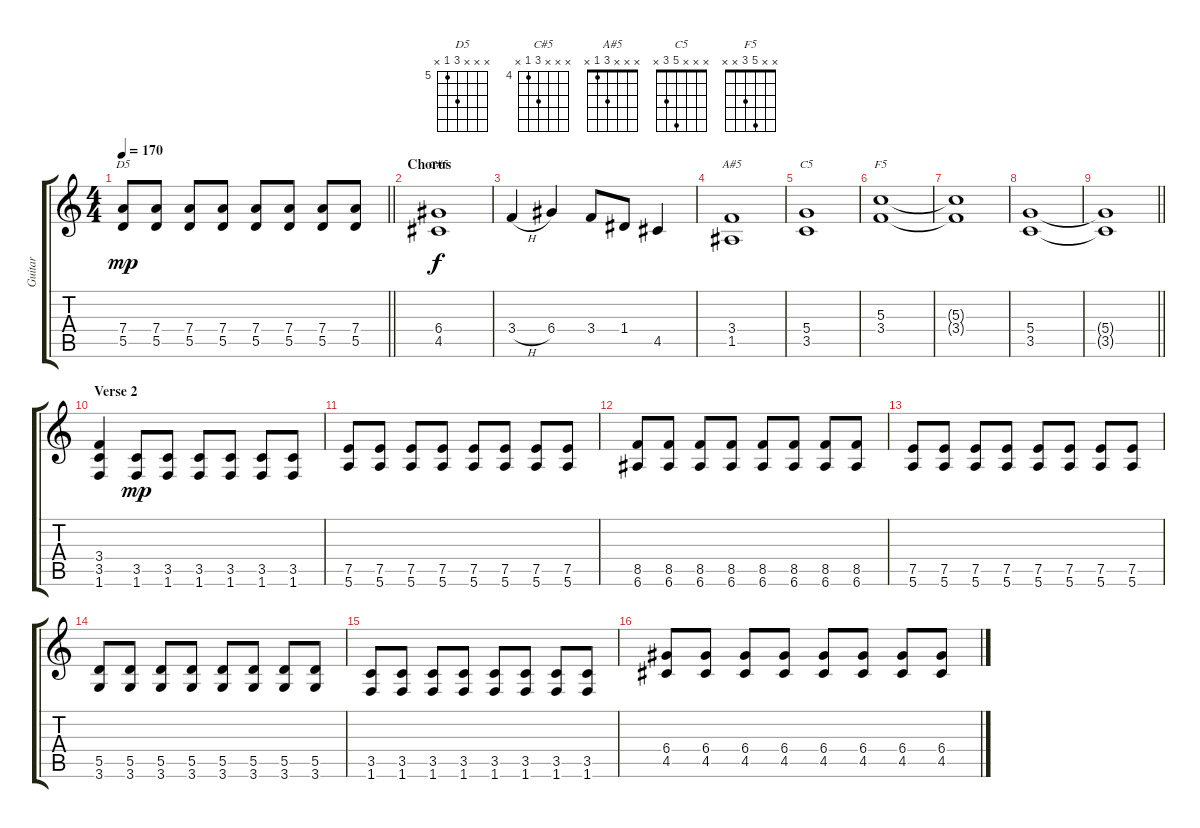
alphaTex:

\track ("Guitar" "Guitar") {instrument overdrivenguitar}
\staff {score tabs}
\tuning (E4 B3 G3 D3 A2 E2) {hide}
\chord ("D5" x x x 7 5 x) {firstfret 5}
\chord ("C#5" x x x 6 4 x) {firstfret 4}
\chord ("A#5" x x x 3 1 x)
\chord ("C5" x x x 5 3 x)
\chord ("F5" x x 5 3 x x)
\ts (4 4)
\tempo 170
\clef g2
\barLineRight lightlight
\ks c
(7.4 5.5).8{ch "D5" dy mp} (7.4 5.5).8 (7.4 5.5).8 (7.4 5.5).8 (7.4 5.5).8 (7.4 5.5).8 (7.4 5.5).8 (7.4 5.5).8 |
\section ("" "Chorus")
(6.4 4.5).1{ch "C#5" dy f} |
3.4{h}.4 6.4.4 3.4.8 1.4.8 4.5.4 |
(3.4 1.5).1{ch "A#5"} |
(5.4 3.5).1{ch "C5"} |
(5.3 3.4).1{ch "F5"} |
(5.3{t} 3.4{t}).1 |
(5.4 3.5).1 |
\barLineRight lightlight
(5.4{t} 3.5{t}).1 |
\section ("" "Verse 2")
(3.4 3.5 1.6).4 (3.5 1.6).8{dy mp} (3.5 1.6).8 (3.5 1.6).8 (3.5 1.6).8 (3.5 1.6).8 (3.5 1.6).8 |
(7.5 5.6).8 (7.5 5.6).8 (7.5 5.6).8 (7.5 5.6).8 (7.5 5.6).8 (7.5 5.6).8 (7.5 5.6).8 (7.5 5.6).8 |
(8.5 6.6).8 (8.5 6.6).8 (8.5 6.6).8 (8.5 6.6).8 (8.5 6.6).8 (8.5 6.6).8 (8.5 6.6).8 (8.5 6.6).8 |
(7.5 5.6).8 (7.5 5.6).8 (7.5 5.6).8 (7.5 5.6).8 (7.5 5.6).8 (7.5 5.6).8 (7.5 5.6).8 (7.5 5.6).8 |
(5.5 3.6).8 (5.5 3.6).8 (5.5 3.6).8 (5.5 3.6).8 (5.5 3.6).8 (5.5 3.6).8 (5.5 3.6).8 (5.5 3.6).8 |
(3.5 1.6).8 (3.5 1.6).8 (3.5 1.6).8 (3.5 1.6).8 (3.5 1.6).8 (3.5 1.6).8 (3.5 1.6).8 (3.5 1.6).8 |
(6.4 4.5).8 (6.4 4.5).8 (6.4 4.5).8 (6.4 4.5).8 (6.4 4.5).8 (6.4 4.5).8 (6.4 4.5).8 (6.4 4.5).8
